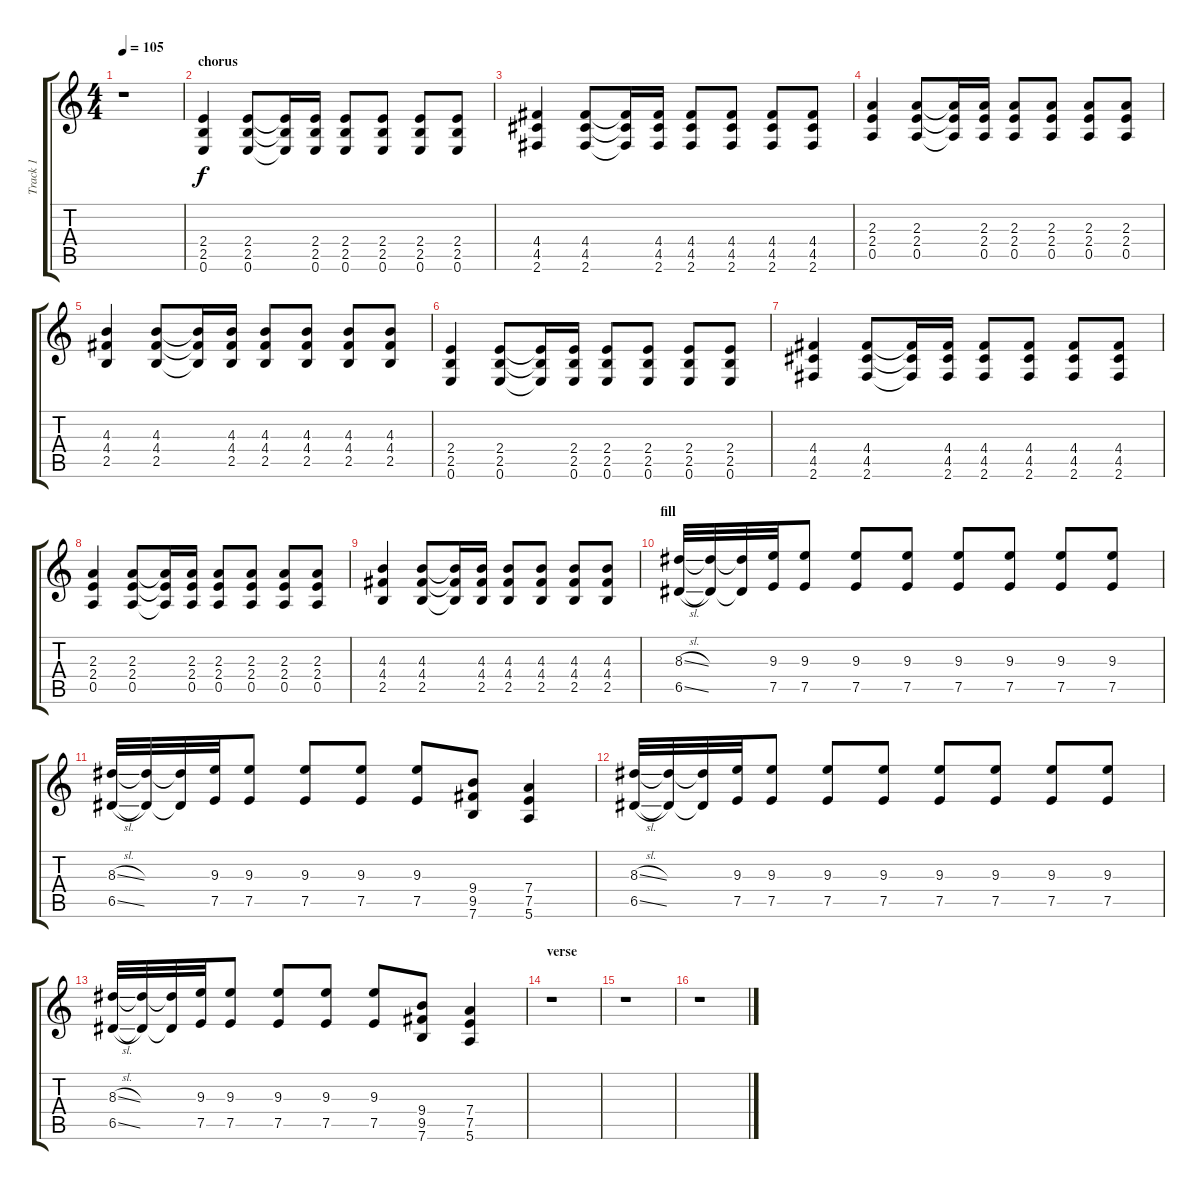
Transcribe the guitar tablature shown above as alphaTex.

\track ("Track 1" "Track 1") {instrument distortionguitar}
\staff {score tabs}
\tuning (E4 B3 G3 D3 A2 E2) {hide}
\ts (4 4)
\tempo 105
\clef g2
\ks c
r.1{dy f} |
\section ("" "chorus")
(2.4 2.5 0.6).4 (2.4 2.5 0.6).8 (2.4{t} 2.5{t} 0.6{t}).16 (2.4 2.5 0.6).16 (2.4 2.5 0.6).8 (2.4 2.5 0.6).8 (2.4 2.5 0.6).8 (2.4 2.5 0.6).8 |
(4.4 4.5 2.6).4 (4.4 4.5 2.6).8 (4.4{t} 4.5{t} 2.6{t}).16 (4.4 4.5 2.6).16 (4.4 4.5 2.6).8 (4.4 4.5 2.6).8 (4.4 4.5 2.6).8 (4.4 4.5 2.6).8 |
(2.3 2.4 0.5).4 (2.3 2.4 0.5).8 (2.3{t} 2.4{t} 0.5{t}).16 (2.3 2.4 0.5).16 (2.3 2.4 0.5).8 (2.3 2.4 0.5).8 (2.3 2.4 0.5).8 (2.3 2.4 0.5).8 |
(4.3 4.4 2.5).4 (4.3 4.4 2.5).8 (4.3{t} 4.4{t} 2.5{t}).16 (4.3 4.4 2.5).16 (4.3 4.4 2.5).8 (4.3 4.4 2.5).8 (4.3 4.4 2.5).8 (4.3 4.4 2.5).8 |
(2.4 2.5 0.6).4 (2.4 2.5 0.6).8 (2.4{t} 2.5{t} 0.6{t}).16 (2.4 2.5 0.6).16 (2.4 2.5 0.6).8 (2.4 2.5 0.6).8 (2.4 2.5 0.6).8 (2.4 2.5 0.6).8 |
(4.4 4.5 2.6).4 (4.4 4.5 2.6).8 (4.4{t} 4.5{t} 2.6{t}).16 (4.4 4.5 2.6).16 (4.4 4.5 2.6).8 (4.4 4.5 2.6).8 (4.4 4.5 2.6).8 (4.4 4.5 2.6).8 |
(2.3 2.4 0.5).4 (2.3 2.4 0.5).8 (2.3{t} 2.4{t} 0.5{t}).16 (2.3 2.4 0.5).16 (2.3 2.4 0.5).8 (2.3 2.4 0.5).8 (2.3 2.4 0.5).8 (2.3 2.4 0.5).8 |
(4.3 4.4 2.5).4 (4.3 4.4 2.5).8 (4.3{t} 4.4{t} 2.5{t}).16 (4.3 4.4 2.5).16 (4.3 4.4 2.5).8 (4.3 4.4 2.5).8 (4.3 4.4 2.5).8 (4.3 4.4 2.5).8 |
\section ("" "fill")
(8.3{sl} 6.5{sl}).32 (8.3{t} 6.5{t}).32 (8.3{t} 6.5{t}).32 (9.3 7.5).32 (9.3 7.5).8 (9.3 7.5).8 (9.3 7.5).8 (9.3 7.5).8 (9.3 7.5).8 (9.3 7.5).8 (9.3 7.5).8 |
(8.3{sl} 6.5{sl}).32 (8.3{t} 6.5{t}).32 (8.3{t} 6.5{t}).32 (9.3 7.5).32 (9.3 7.5).8 (9.3 7.5).8 (9.3 7.5).8 (9.3 7.5).8 (9.4 9.5 7.6).8 (7.4 7.5 5.6).4 |
(8.3{sl} 6.5{sl}).32 (8.3{t} 6.5{t}).32 (8.3{t} 6.5{t}).32 (9.3 7.5).32 (9.3 7.5).8 (9.3 7.5).8 (9.3 7.5).8 (9.3 7.5).8 (9.3 7.5).8 (9.3 7.5).8 (9.3 7.5).8 |
(8.3{sl} 6.5{sl}).32 (8.3{t} 6.5{t}).32 (8.3{t} 6.5{t}).32 (9.3 7.5).32 (9.3 7.5).8 (9.3 7.5).8 (9.3 7.5).8 (9.3 7.5).8 (9.4 9.5 7.6).8 (7.4 7.5 5.6).4 |
\section ("" "verse")
r.1 |
r.1 |
r.1
